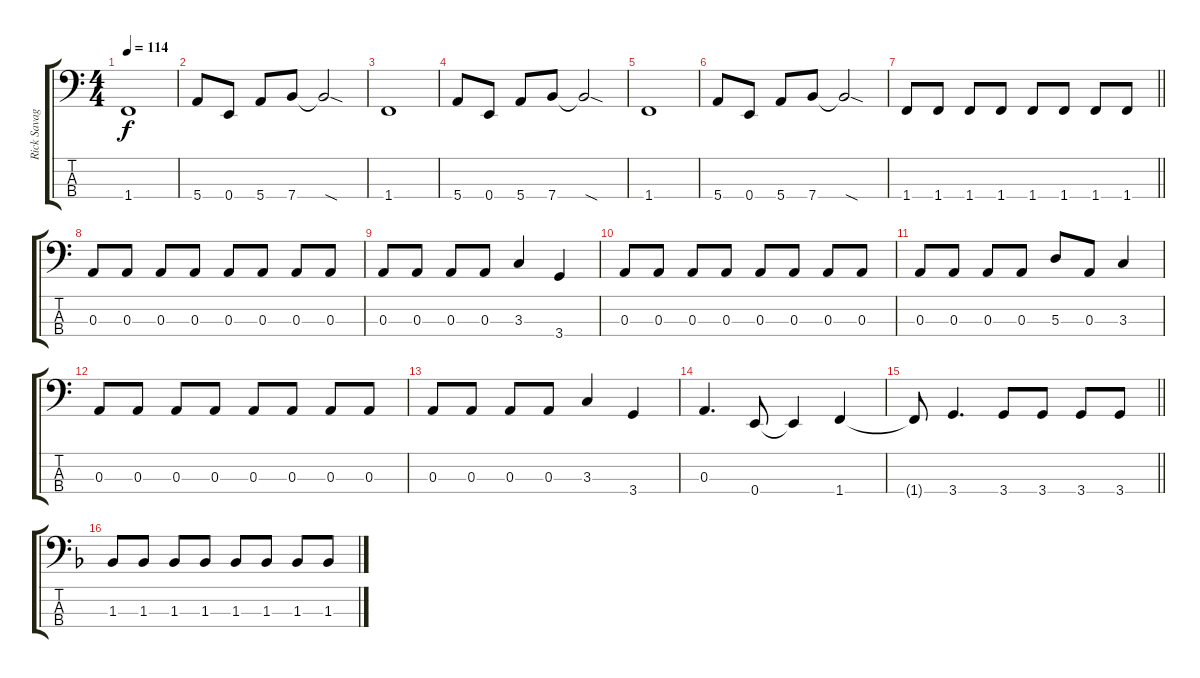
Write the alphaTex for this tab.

\track ("Rick Savage" "Rick Savag") {instrument electricbasspick}
\staff {score tabs}
\tuning (G2 D2 A1 E1) {hide}
\ts (4 4)
\tempo 114
\clef f4
\ks c
1.4.1{dy f} |
5.4.8 0.4.8 5.4.8 7.4.8 7.4{sod t}.2 |
1.4.1 |
5.4.8 0.4.8 5.4.8 7.4.8 7.4{sod t}.2 |
1.4.1 |
5.4.8 0.4.8 5.4.8 7.4.8 7.4{sod t}.2 |
\barLineRight lightlight
1.4.8 1.4.8 1.4.8 1.4.8 1.4.8 1.4.8 1.4.8 1.4.8 |
0.3.8 0.3.8 0.3.8 0.3.8 0.3.8 0.3.8 0.3.8 0.3.8 |
0.3.8 0.3.8 0.3.8 0.3.8 3.3.4 3.4.4 |
0.3.8 0.3.8 0.3.8 0.3.8 0.3.8 0.3.8 0.3.8 0.3.8 |
0.3.8 0.3.8 0.3.8 0.3.8 5.3.8 0.3.8 3.3.4 |
0.3.8 0.3.8 0.3.8 0.3.8 0.3.8 0.3.8 0.3.8 0.3.8 |
0.3.8 0.3.8 0.3.8 0.3.8 3.3.4 3.4.4 |
0.3.4{d} 0.4.8 0.4{t}.4 1.4.4 |
\barLineRight lightlight
1.4{t}.8 3.4.4{d} 3.4.8 3.4.8 3.4.8 3.4.8 |
\ks dminor
1.3.8 1.3.8 1.3.8 1.3.8 1.3.8 1.3.8 1.3.8 1.3.8
